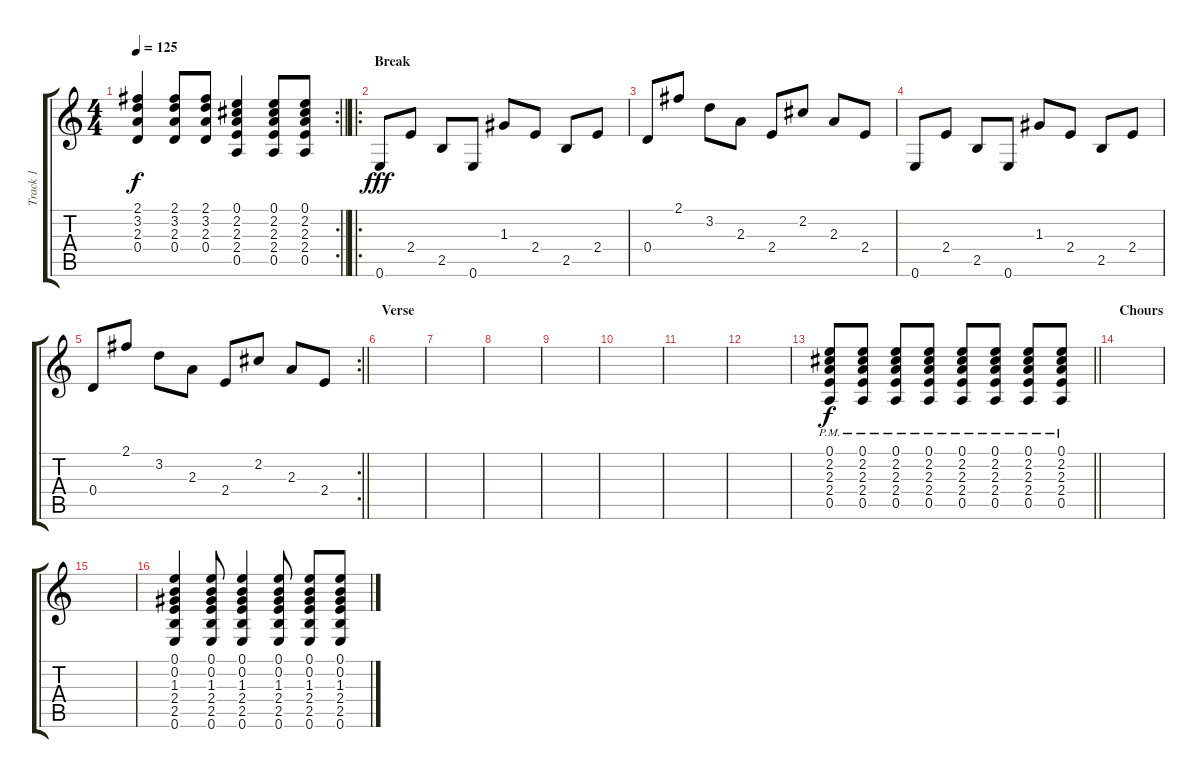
\track ("Track 1" "Track 1") {instrument electricguitarclean}
\staff {score tabs}
\tuning (E4 B3 G3 D3 A2 E2) {hide}
\rc 2
\ts (4 4)
\tempo 125
\clef g2
\barLineRight lightlight
\ks c
(2.1 3.2 2.3 0.4).4{dy f} (2.1 3.2 2.3 0.4).8 (2.1 3.2 2.3 0.4).8 (0.1 2.2 2.3 2.4 0.5).4 (0.1 2.2 2.3 2.4 0.5).8 (0.1 2.2 2.3 2.4 0.5).8 |
\ro
\section ("" "Break")
0.6.8{dy fff} 2.4.8 2.5.8 0.6.8 1.3.8 2.4.8 2.5.8 2.4.8 |
0.4.8 2.1.8 3.2.8 2.3.8 2.4.8 2.2.8 2.3.8 2.4.8 |
0.6.8 2.4.8 2.5.8 0.6.8 1.3.8 2.4.8 2.5.8 2.4.8 |
\rc 2
\barLineRight lightlight
0.4.8 2.1.8 3.2.8 2.3.8 2.4.8 2.2.8 2.3.8 2.4.8 |
\section ("" "Verse")
|
|
|
|
|
|
|
\barLineRight lightlight
(0.1{pm} 2.2{pm} 2.3{pm} 2.4{pm} 0.5{pm}).8{dy f} (0.1{pm} 2.2{pm} 2.3{pm} 2.4{pm} 0.5{pm}).8 (0.1{pm} 2.2{pm} 2.3{pm} 2.4{pm} 0.5{pm}).8 (0.1{pm} 2.2{pm} 2.3{pm} 2.4{pm} 0.5{pm}).8 (0.1{pm} 2.2{pm} 2.3{pm} 2.4{pm} 0.5{pm}).8 (0.1{pm} 2.2{pm} 2.3{pm} 2.4{pm} 0.5{pm}).8 (0.1{pm} 2.2{pm} 2.3{pm} 2.4{pm} 0.5{pm}).8 (0.1{pm} 2.2{pm} 2.3{pm} 2.4{pm} 0.5{pm}).8 |
\section ("" "Chours")
|
|
(0.1 0.2 1.3 2.4 2.5 0.6).4 (0.1 0.2 1.3 2.4 2.5 0.6).8 (0.1 0.2 1.3 2.4 2.5 0.6).4 (0.1 0.2 1.3 2.4 2.5 0.6).8 (0.1 0.2 1.3 2.4 2.5 0.6).8 (0.1 0.2 1.3 2.4 2.5 0.6).8
